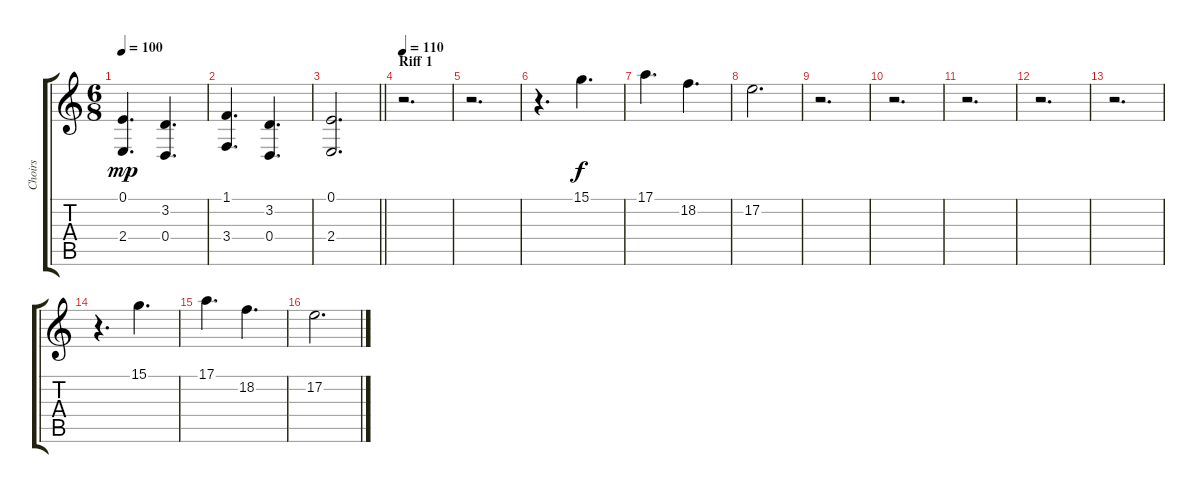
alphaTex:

\track ("Choirs" "Choirs") {instrument choiraahs}
\staff {score tabs}
\tuning (E4 B3 G3 D3 A2 D2) {hide}
\ts (6 8)
\tempo 100
\clef g2
\ks c
(0.1{t} 2.4{t}).4{d dy mp} (3.2 0.4).4{d} |
(1.1 3.4).4{d} (3.2 0.4).4{d} |
\barLineRight lightlight
(0.1 2.4).2{d} |
\section ("" "Riff 1")
\tempo 110
r.2{d} |
r.2{d} |
r.4{d} 15.1.4{d dy f volume 9 instrument pad4choir} |
17.1.4{d} 18.2.4{d} |
17.2.2{d} |
r.2{d} |
r.2{d} |
r.2{d} |
r.2{d} |
r.2{d} |
r.4{d} 15.1.4{d} |
17.1.4{d} 18.2.4{d} |
17.2.2{d}
